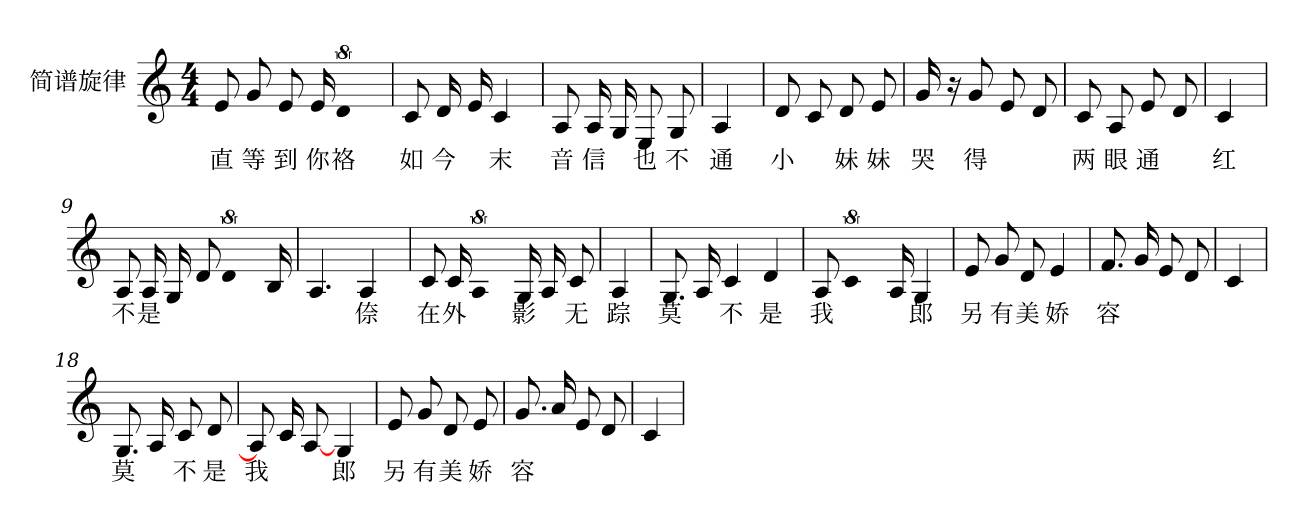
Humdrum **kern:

**kern	**text
*part1	*part1
*staff1	*staff1
*I"简谱旋律	*
*k[]	*
*M4/4	*
=1	=1
8e	直
8g	等
8e	到
16e	你
!LO:N:vis=4	!
16%5d	袼
=2	=2
8c	如
16d	今
16e	.
4c	末
=3	=3
8A	音
16A	信
16G	.
8E	也
8G	不
=4	=4
4A	通
=5	=5
8d	小
8c	.
8d	妹
8e	妹
=6	=6
16g	哭
16r	.
8g	得
8e	.
8d	.
=7	=7
8c	两
8A	眼
8e	通
8d	.
=8	=8
4c	红
=9	=9
8A	不
16A	是
16G	.
8d	.
!LO:N:vis=4	!
16%5d	.
16B	.
=10	=10
4.A	.
!LO:N:vis=4	!
4.A	倷
=11	=11
8c	在
16c	外
!LO:N:vis=4	!
16%5A	.
16G	影
16A	.
8c	无
=12	=12
4A	踪
=13	=13
8.G	莫
16A	.
4c	不
4d	是
=14	=14
8A	我
!LO:N:vis=4	!
16%5c	.
16A	.
4G	郎
=15	=15
8e	另
8g	有
8d	美
4e	娇
=16	=16
8.f	容
16g	.
8e	.
8d	.
=17	=17
4c	.
=18	=18
8.G	莫
16A	.
8c	不
8d	是
=19	=19
8A]	我
16c	.
!LO:N:vis=8	!
[8.A	.
4G	郎
=20	=20
8e	另
8g	有
8d	美
8e	娇
=21	=21
8.g	容
16a	.
8e	.
8d	.
=22	=22
4c	.
=	=
*-	*-
